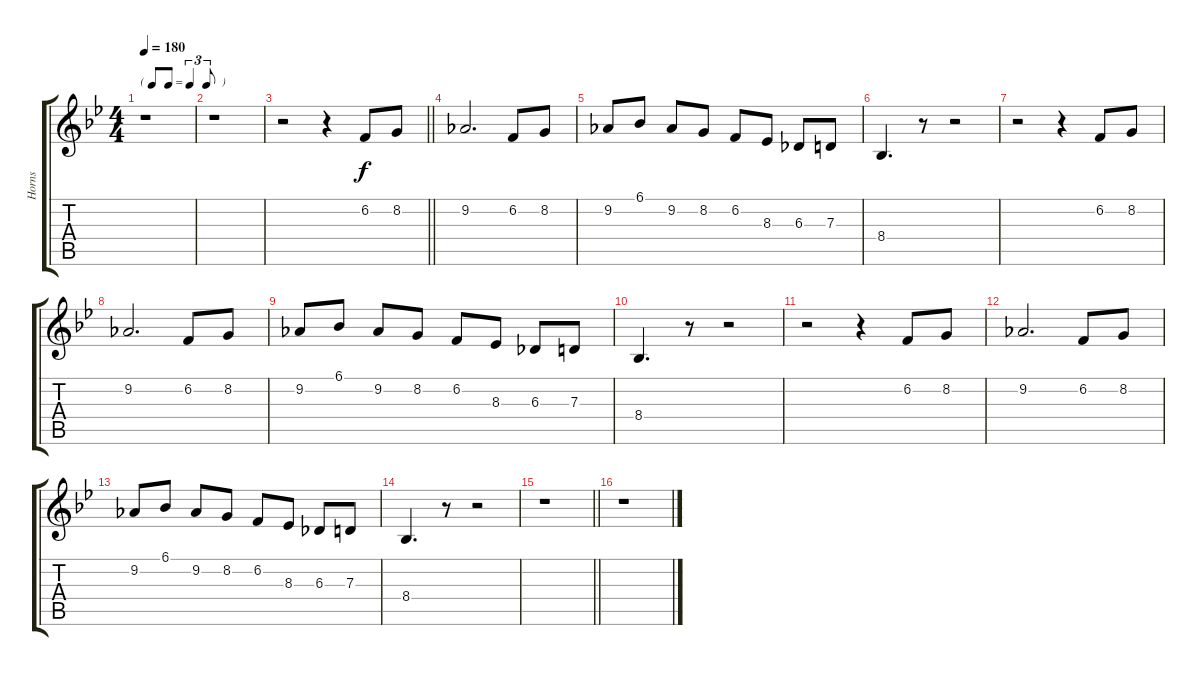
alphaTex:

\track ("Horns" "Horns") {instrument brasssection}
\staff {score tabs}
\tuning (E4 B3 G3 D3 A2 E2) {hide}
\ts (4 4)
\tf triplet8th
\tempo 180
\clef g2
\ks bb
r.1{dy f instrument brasssection} |
r.1 |
\barLineRight lightlight
r.2 r.4 6.2.8 8.2.8 |
\section ("" " ")
9.2.2{d} 6.2.8 8.2.8 |
9.2.8 6.1.8 9.2.8 8.2.8 6.2.8 8.3.8 6.3.8 7.3.8 |
8.4.4{d} r.8 r.2 |
r.2 r.4 6.2.8 8.2.8 |
9.2.2{d} 6.2.8 8.2.8 |
9.2.8 6.1.8 9.2.8 8.2.8 6.2.8 8.3.8 6.3.8 7.3.8 |
8.4.4{d} r.8 r.2 |
r.2 r.4 6.2.8 8.2.8 |
9.2.2{d} 6.2.8 8.2.8 |
9.2.8 6.1.8 9.2.8 8.2.8 6.2.8 8.3.8 6.3.8 7.3.8 |
8.4.4{d} r.8 r.2 |
\barLineRight lightlight
r.1 |
\section ("" " ")
r.1
